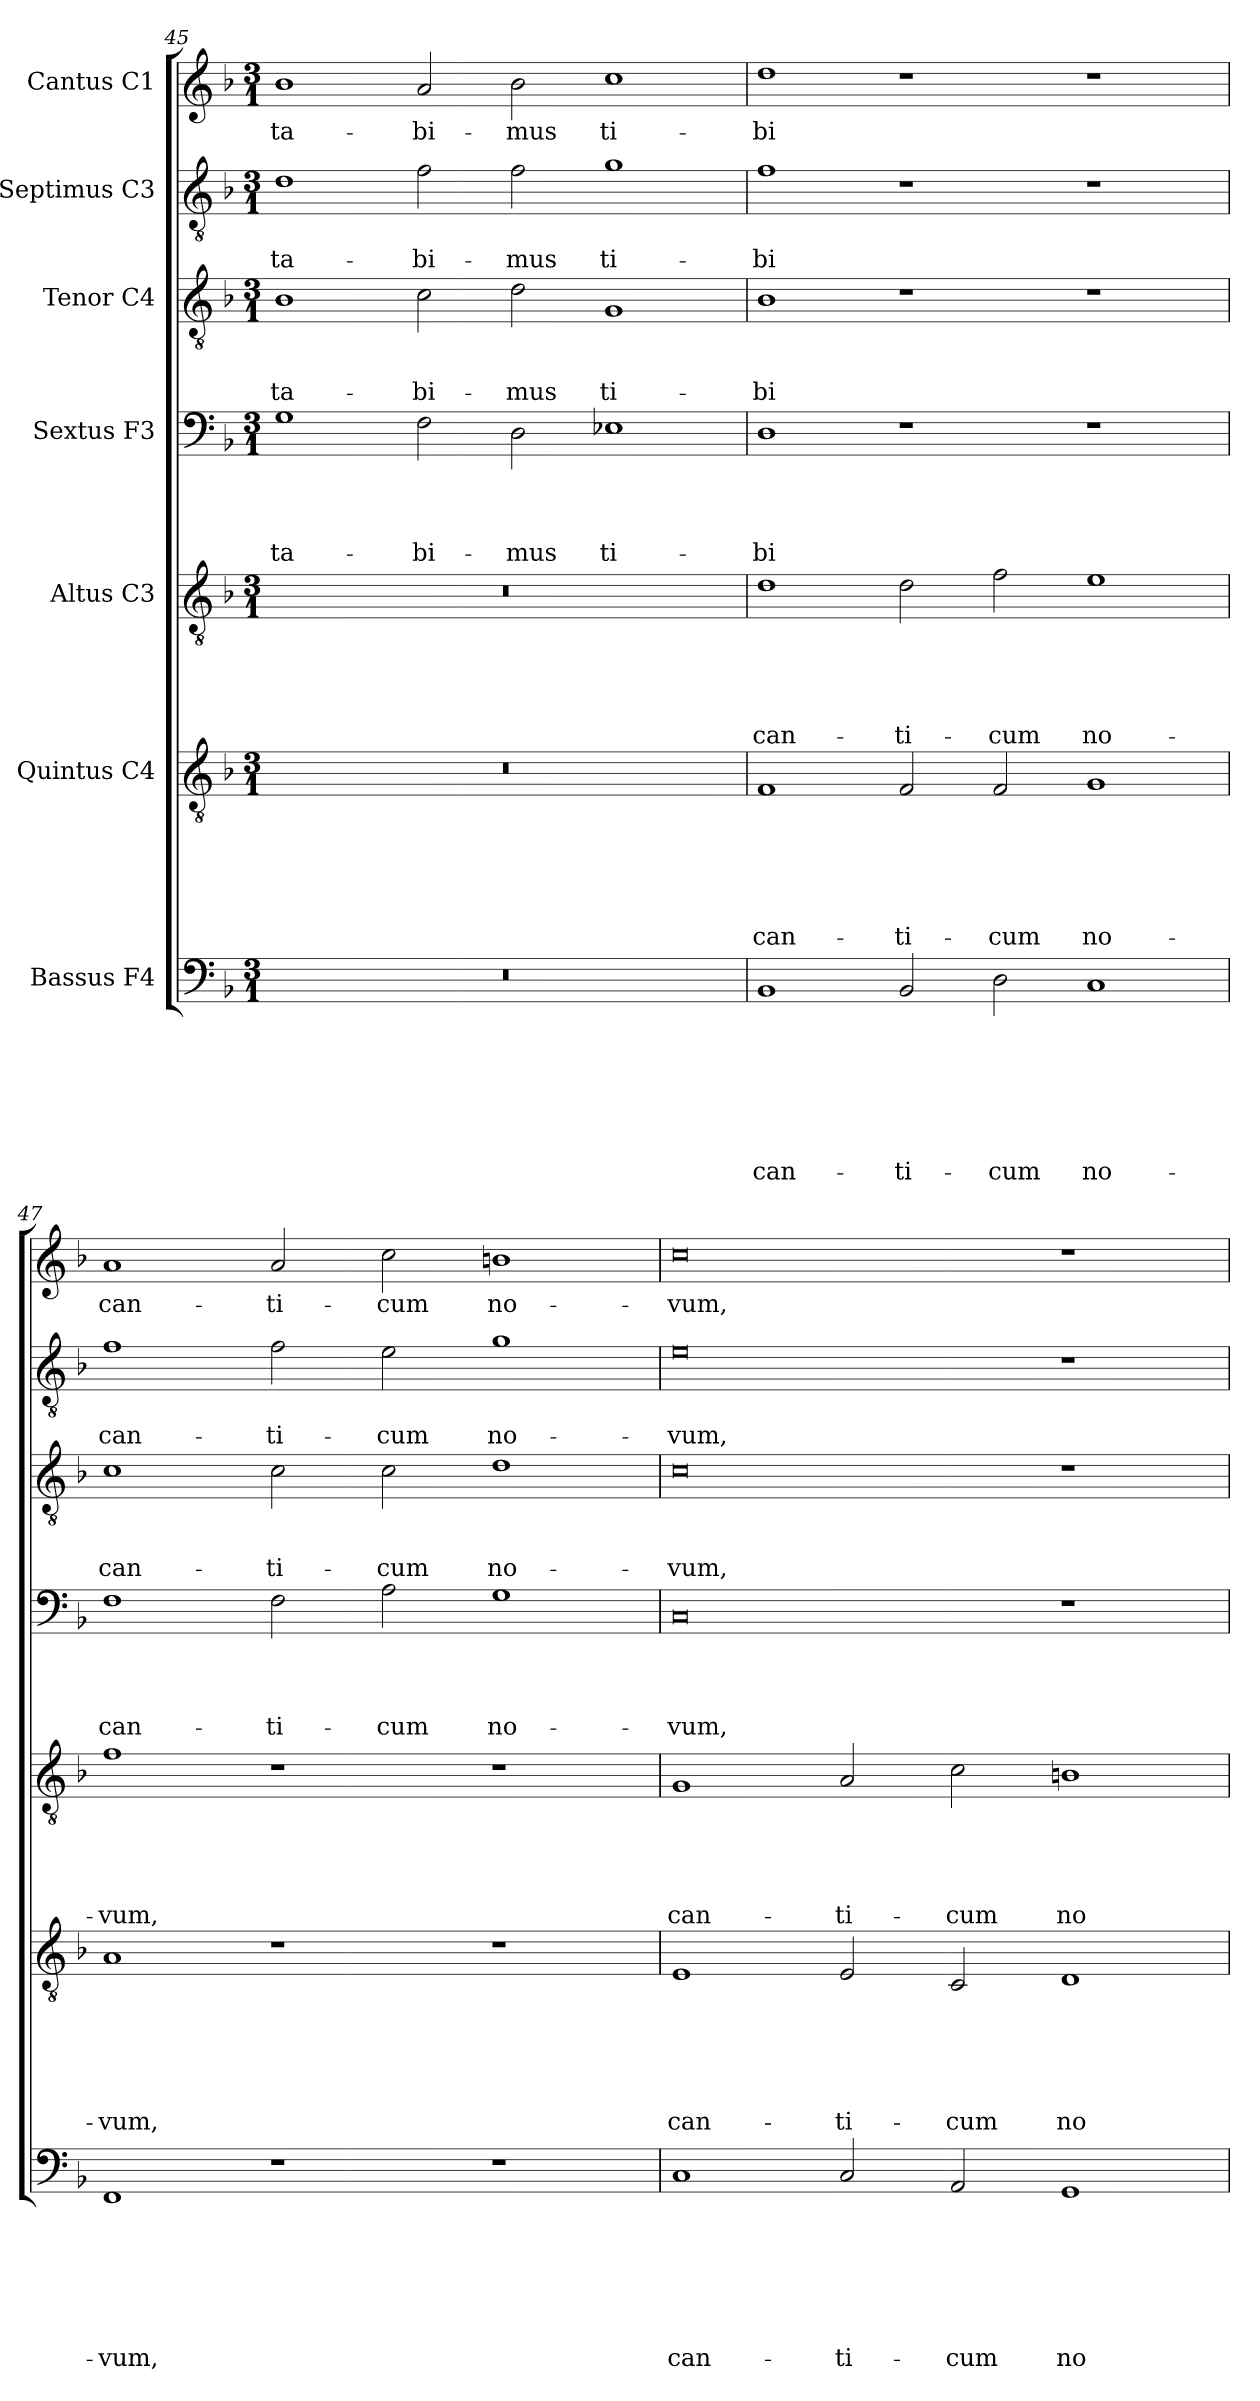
**kern	**text	**text	**text	**text	**text	**text	**text	**kern	**text	**text	**text	**text	**text	**text	**kern	**text	**text	**text	**text	**text	**kern	**text	**text	**text	**text	**kern	**text	**text	**text	**kern	**text	**text	**kern	**text
*part7	*part7	*part7	*part7	*part7	*part7	*part7	*part7	*part6	*part6	*part6	*part6	*part6	*part6	*part6	*part5	*part5	*part5	*part5	*part5	*part5	*part4	*part4	*part4	*part4	*part4	*part3	*part3	*part3	*part3	*part2	*part2	*part2	*part1	*part1
*staff7	*staff7	*staff7	*staff7	*staff7	*staff7	*staff7	*staff7	*staff6	*staff6	*staff6	*staff6	*staff6	*staff6	*staff6	*staff5	*staff5	*staff5	*staff5	*staff5	*staff5	*staff4	*staff4	*staff4	*staff4	*staff4	*staff3	*staff3	*staff3	*staff3	*staff2	*staff2	*staff2	*staff1	*staff1
*I"Bassus F4	*	*	*	*	*	*	*	*I"Quintus C4	*	*	*	*	*	*	*I"Altus C3	*	*	*	*	*	*I"Sextus F3	*	*	*	*	*I"Tenor C4	*	*	*	*I"Septimus C3	*	*	*I"Cantus C1	*
*clefF4	*	*	*	*	*	*	*	*clefGv2	*	*	*	*	*	*	*clefGv2	*	*	*	*	*	*clefF4	*	*	*	*	*clefGv2	*	*	*	*clefGv2	*	*	*clefG2	*
*k[b-]	*	*	*	*	*	*	*	*k[b-]	*	*	*	*	*	*	*k[b-]	*	*	*	*	*	*k[b-]	*	*	*	*	*k[b-]	*	*	*	*k[b-]	*	*	*k[b-]	*
*F:	*	*	*	*	*	*	*	*F:	*	*	*	*	*	*	*F:	*	*	*	*	*	*F:	*	*	*	*	*F:	*	*	*	*F:	*	*	*F:	*
*M3/1	*	*	*	*	*	*	*	*M3/1	*	*	*	*	*	*	*M3/1	*	*	*	*	*	*M3/1	*	*	*	*	*M3/1	*	*	*	*M3/1	*	*	*M3/1	*
=45	=45	=45	=45	=45	=45	=45	=45	=45	=45	=45	=45	=45	=45	=45	=45	=45	=45	=45	=45	=45	=45	=45	=45	=45	=45	=45	=45	=45	=45	=45	=45	=45	=45	=45
!	!	!	!	!	!	!	!	!	!	!	!	!	!	!	!	!	!	!	!	!	!	!	!	!	!LO:LY:b	!	!	!	!LO:LY:b	!	!	!LO:LY:b	!	!LO:LY:b
0.r	.	.	.	.	.	.	.	0.r	.	.	.	.	.	.	0.r	.	.	.	.	.	1G	.	.	.	-ta-	1B-	.	.	-ta-	1d	.	-ta-	1b-	-ta-
!	!	!	!	!	!	!	!	!	!	!	!	!	!	!	!	!	!	!	!	!	!	!	!	!	!LO:LY:b	!	!	!	!LO:LY:b	!	!	!LO:LY:b	!	!LO:LY:b
.	.	.	.	.	.	.	.	.	.	.	.	.	.	.	.	.	.	.	.	.	2F\	.	.	.	-bi-	2c\	.	.	-bi-	2f\	.	-bi-	2a/	-bi-
!	!	!	!	!	!	!	!	!	!	!	!	!	!	!	!	!	!	!	!	!	!	!	!	!	!LO:LY:b	!	!	!	!LO:LY:b	!	!	!LO:LY:b	!	!LO:LY:b
.	.	.	.	.	.	.	.	.	.	.	.	.	.	.	.	.	.	.	.	.	2D\	.	.	.	-mus	2d\	.	.	-mus	2f\	.	-mus	2b-\	-mus
!	!	!	!	!	!	!	!	!	!	!	!	!	!	!	!	!	!	!	!	!	!	!	!	!	!LO:LY:b	!	!	!	!LO:LY:b	!	!	!LO:LY:b	!	!LO:LY:b
.	.	.	.	.	.	.	.	.	.	.	.	.	.	.	.	.	.	.	.	.	1E-X	.	.	.	ti-	1G	.	.	ti-	1g	.	ti-	1cc	ti-
=46	=46	=46	=46	=46	=46	=46	=46	=46	=46	=46	=46	=46	=46	=46	=46	=46	=46	=46	=46	=46	=46	=46	=46	=46	=46	=46	=46	=46	=46	=46	=46	=46	=46	=46
!	!	!	!	!	!	!	!LO:LY:b	!	!	!	!	!	!	!LO:LY:b	!	!	!	!	!	!LO:LY:b	!	!	!	!	!LO:LY:b	!	!	!	!LO:LY:b	!	!	!LO:LY:b	!	!LO:LY:b
1BB-	.	.	.	.	.	.	can-	1F	.	.	.	.	.	can-	1d	.	.	.	.	can-	1D	.	.	.	-bi	1B-	.	.	-bi	1f	.	-bi	1dd	-bi
!	!	!	!	!	!	!	!LO:LY:b	!	!	!	!	!	!	!LO:LY:b	!	!	!	!	!	!LO:LY:b	!	!	!	!	!	!	!	!	!	!	!	!	!	!
2BB-/	.	.	.	.	.	.	-ti-	2F/	.	.	.	.	.	-ti-	2d\	.	.	.	.	-ti-	1r	.	.	.	.	1r	.	.	.	1r	.	.	1r	.
!	!	!	!	!	!	!	!LO:LY:b	!	!	!	!	!	!	!LO:LY:b	!	!	!	!	!	!LO:LY:b	!	!	!	!	!	!	!	!	!	!	!	!	!	!
2D\	.	.	.	.	.	.	-cum	2F/	.	.	.	.	.	-cum	2f\	.	.	.	.	-cum	.	.	.	.	.	.	.	.	.	.	.	.	.	.
!	!	!	!	!	!	!	!LO:LY:b	!	!	!	!	!	!	!LO:LY:b	!	!	!	!	!	!LO:LY:b	!	!	!	!	!	!	!	!	!	!	!	!	!	!
1C	.	.	.	.	.	.	no-	1G	.	.	.	.	.	no-	1e	.	.	.	.	no-	1r	.	.	.	.	1r	.	.	.	1r	.	.	1r	.
=47	=47	=47	=47	=47	=47	=47	=47	=47	=47	=47	=47	=47	=47	=47	=47	=47	=47	=47	=47	=47	=47	=47	=47	=47	=47	=47	=47	=47	=47	=47	=47	=47	=47	=47
!	!	!	!	!	!	!	!LO:LY:b	!	!	!	!	!	!	!LO:LY:b	!	!	!	!	!	!LO:LY:b	!	!	!	!	!LO:LY:b	!	!	!	!LO:LY:b	!	!	!LO:LY:b	!	!LO:LY:b
1FF	.	.	.	.	.	.	-vum,	1A	.	.	.	.	.	-vum,	1f	.	.	.	.	-vum,	1F	.	.	.	can-	1c	.	.	can-	1f	.	can-	1a	can-
!	!	!	!	!	!	!	!	!	!	!	!	!	!	!	!	!	!	!	!	!	!	!	!	!	!LO:LY:b	!	!	!	!LO:LY:b	!	!	!LO:LY:b	!	!LO:LY:b
1r	.	.	.	.	.	.	.	1r	.	.	.	.	.	.	1r	.	.	.	.	.	2F\	.	.	.	-ti-	2c\	.	.	-ti-	2f\	.	-ti-	2a/	-ti-
!	!	!	!	!	!	!	!	!	!	!	!	!	!	!	!	!	!	!	!	!	!	!	!	!	!LO:LY:b	!	!	!	!LO:LY:b	!	!	!LO:LY:b	!	!LO:LY:b
.	.	.	.	.	.	.	.	.	.	.	.	.	.	.	.	.	.	.	.	.	2A\	.	.	.	-cum	2c\	.	.	-cum	2e\	.	-cum	2cc\	-cum
!	!	!	!	!	!	!	!	!	!	!	!	!	!	!	!	!	!	!	!	!	!	!	!	!	!LO:LY:b	!	!	!	!LO:LY:b	!	!	!LO:LY:b	!	!LO:LY:b
1r	.	.	.	.	.	.	.	1r	.	.	.	.	.	.	1r	.	.	.	.	.	1G	.	.	.	no-	1d	.	.	no-	1g	.	no-	1bn	no-
=48	=48	=48	=48	=48	=48	=48	=48	=48	=48	=48	=48	=48	=48	=48	=48	=48	=48	=48	=48	=48	=48	=48	=48	=48	=48	=48	=48	=48	=48	=48	=48	=48	=48	=48
!	!	!	!	!	!	!	!LO:LY:b	!	!	!	!	!	!	!LO:LY:b	!	!	!	!	!	!LO:LY:b	!	!	!	!	!LO:LY:b	!	!	!	!LO:LY:b	!	!	!LO:LY:b	!	!LO:LY:b
1C	.	.	.	.	.	.	can-	1E	.	.	.	.	.	can-	1G	.	.	.	.	can-	0C	.	.	.	-vum,	0c	.	.	-vum,	0e	.	-vum,	0cc	-vum,
!	!	!	!	!	!	!	!LO:LY:b	!	!	!	!	!	!	!LO:LY:b	!	!	!	!	!	!LO:LY:b	!	!	!	!	!	!	!	!	!	!	!	!	!	!
2C/	.	.	.	.	.	.	-ti-	2E/	.	.	.	.	.	-ti-	2A/	.	.	.	.	-ti-	.	.	.	.	.	.	.	.	.	.	.	.	.	.
!	!	!	!	!	!	!	!LO:LY:b	!	!	!	!	!	!	!LO:LY:b	!	!	!	!	!	!LO:LY:b	!	!	!	!	!	!	!	!	!	!	!	!	!	!
2AA/	.	.	.	.	.	.	-cum	2C/	.	.	.	.	.	-cum	2c\	.	.	.	.	-cum	.	.	.	.	.	.	.	.	.	.	.	.	.	.
!	!	!	!	!	!	!	!LO:LY:b	!	!	!	!	!	!	!LO:LY:b	!	!	!	!	!	!LO:LY:b	!	!	!	!	!	!	!	!	!	!	!	!	!	!
1GG	.	.	.	.	.	.	no-	1D	.	.	.	.	.	no-	1Bn	.	.	.	.	no-	1r	.	.	.	.	1r	.	.	.	1r	.	.	1r	.
=	=	=	=	=	=	=	=	=	=	=	=	=	=	=	=	=	=	=	=	=	=	=	=	=	=	=	=	=	=	=	=	=	=	=
*-	*-	*-	*-	*-	*-	*-	*-	*-	*-	*-	*-	*-	*-	*-	*-	*-	*-	*-	*-	*-	*-	*-	*-	*-	*-	*-	*-	*-	*-	*-	*-	*-	*-	*-
